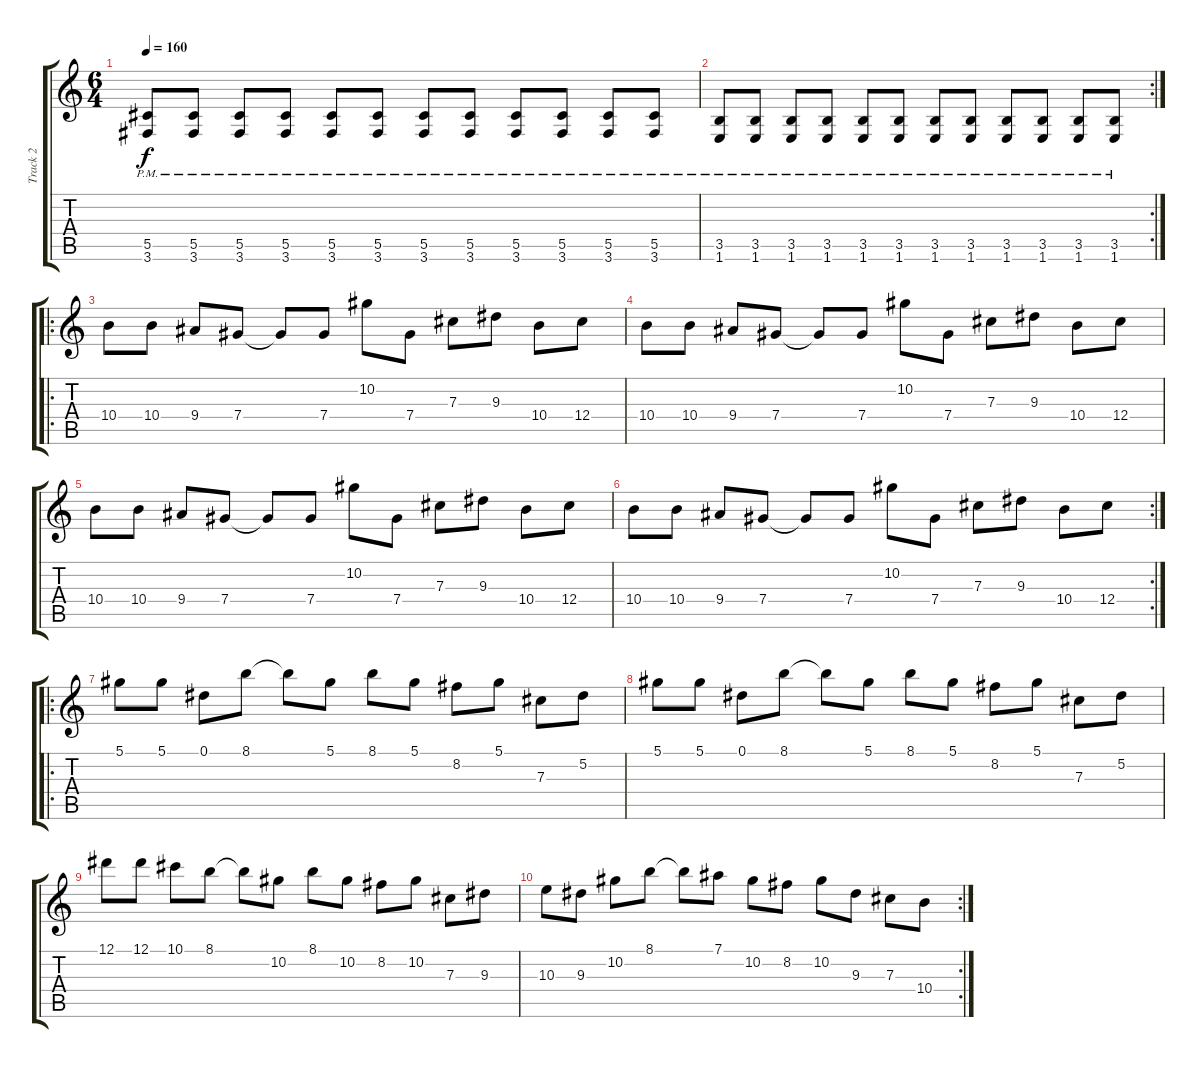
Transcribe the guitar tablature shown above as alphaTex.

\track ("Track 2" "Track 2") {instrument distortionguitar}
\staff {score tabs}
\tuning (Eb4 Bb3 Gb3 Db3 Ab2 Eb2) {hide}
\ts (6 4)
\tempo 160
\clef g2
\ks c
(5.5{pm} 3.6{pm}).8{dy f} (5.5{pm} 3.6{pm}).8 (5.5{pm} 3.6{pm}).8 (5.5{pm} 3.6{pm}).8 (5.5{pm} 3.6{pm}).8 (5.5{pm} 3.6{pm}).8 (5.5{pm} 3.6{pm}).8 (5.5{pm} 3.6{pm}).8 (5.5{pm} 3.6{pm}).8 (5.5{pm} 3.6{pm}).8 (5.5{pm} 3.6{pm}).8 (5.5{pm} 3.6{pm}).8 |
\rc 2
(3.5{pm} 1.6{pm}).8 (3.5{pm} 1.6{pm}).8 (3.5{pm} 1.6{pm}).8 (3.5{pm} 1.6{pm}).8 (3.5{pm} 1.6{pm}).8 (3.5{pm} 1.6{pm}).8 (3.5{pm} 1.6{pm}).8 (3.5{pm} 1.6{pm}).8 (3.5{pm} 1.6{pm}).8 (3.5{pm} 1.6{pm}).8 (3.5{pm} 1.6{pm}).8 (3.5{pm} 1.6{pm}).8 |
\ro
10.4.8 10.4.8 9.4.8 7.4.8 7.4{t}.8 7.4.8 10.2.8 7.4.8 7.3.8 9.3.8 10.4.8 12.4.8 |
10.4.8 10.4.8 9.4.8 7.4.8 7.4{t}.8 7.4.8 10.2.8 7.4.8 7.3.8 9.3.8 10.4.8 12.4.8 |
10.4.8 10.4.8 9.4.8 7.4.8 7.4{t}.8 7.4.8 10.2.8 7.4.8 7.3.8 9.3.8 10.4.8 12.4.8 |
\rc 2
10.4.8 10.4.8 9.4.8 7.4.8 7.4{t}.8 7.4.8 10.2.8 7.4.8 7.3.8 9.3.8 10.4.8 12.4.8 |
\ro
5.1.8 5.1.8 0.1.8 8.1.8 8.1{t}.8 5.1.8 8.1.8 5.1.8 8.2.8 5.1.8 7.3.8 5.2.8 |
5.1.8 5.1.8 0.1.8 8.1.8 8.1{t}.8 5.1.8 8.1.8 5.1.8 8.2.8 5.1.8 7.3.8 5.2.8 |
12.1.8 12.1.8 10.1.8 8.1.8 8.1{t}.8 10.2.8 8.1.8 10.2.8 8.2.8 10.2.8 7.3.8 9.3.8 |
\rc 2
10.3.8 9.3.8 10.2.8 8.1.8 8.1{t}.8 7.1.8 10.2.8 8.2.8 10.2.8 9.3.8 7.3.8 10.4.8
